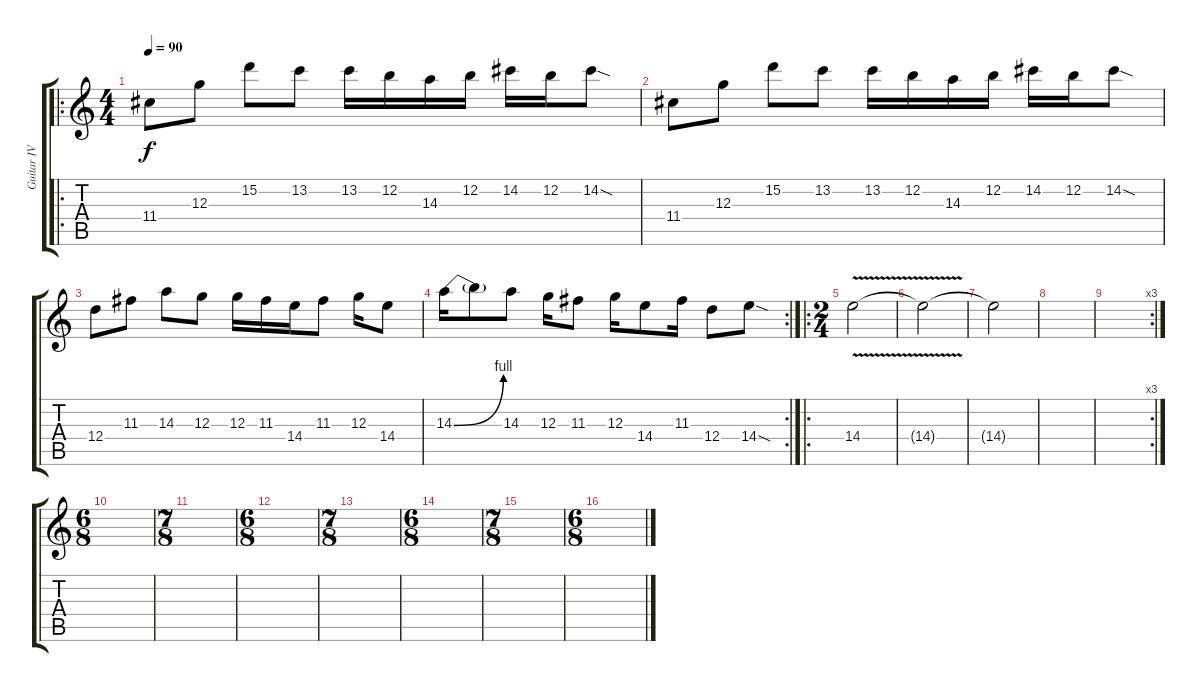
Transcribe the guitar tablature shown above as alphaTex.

\track ("Guitar IV" "Guitar IV") {instrument distortionguitar}
\staff {score tabs}
\tuning (E4 B3 G3 D3 A2 E2) {hide}
\ro
\ts (4 4)
\tempo 90
\clef g2
\ks c
11.4.8{dy f} 12.3.8 15.2.8 13.2.8 13.2.16 12.2.16 14.3.16 12.2.16 14.2.16 12.2.16 14.2{sod}.8 |
11.4.8 12.3.8 15.2.8 13.2.8 13.2.16 12.2.16 14.3.16 12.2.16 14.2.16 12.2.16 14.2{sod}.8 |
12.4.8 11.3.8 14.3.8 12.3.8 12.3.16 11.3.16 14.4.16 11.3.8 12.3.16 14.4.8 |
\rc 2
14.3{be (bend 0 0 60 4)}.16 14.3{t}.8 14.3.8 12.3.16 11.3.8 12.3.16 14.4.8 11.3.16 12.4.8 14.4{sod}.8 |
\ro
\ts (2 4)
14.4{v}.2 |
14.4{t}.2 |
14.4{t}.2 |
|
\rc 3
|
\ts (6 8)
|
\ts (7 8)
|
\ts (6 8)
|
\ts (7 8)
|
\ts (6 8)
|
\ts (7 8)
|
\ts (6 8)
